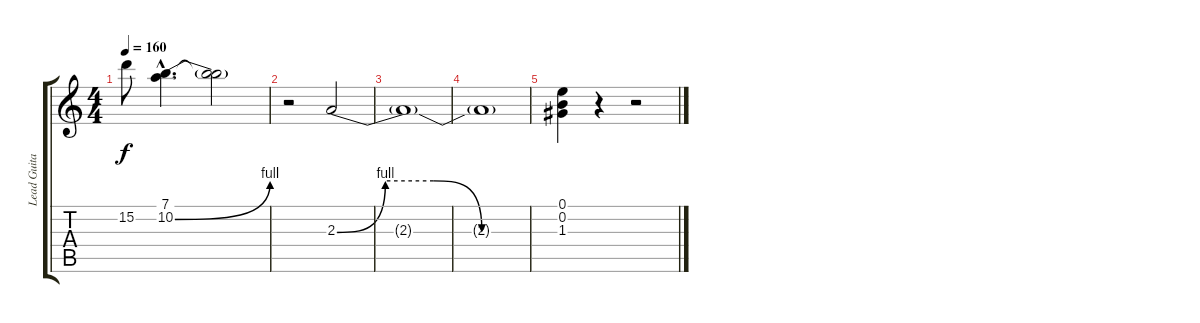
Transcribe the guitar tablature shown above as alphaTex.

\track ("Lead Guitar" "Lead Guita") {instrument overdrivenguitar}
\staff {score tabs}
\tuning (E4 B3 G3 D3 A2 E2) {hide}
\ts (4 4)
\tempo 160
\clef g2
\ks c
15.2.8{dy f} (7.1{hac} 10.2{be (bend 0 0 60 4) hac}).4{d} (7.1{t} 10.2{t}).2 |
r.2 2.3{be (custom 0 0 15 4 30 4 45 0 60 0)}.2 |
2.3{t}.1 |
2.3{t}.1 |
(0.1 0.2 1.3).4 r.4 r.2
